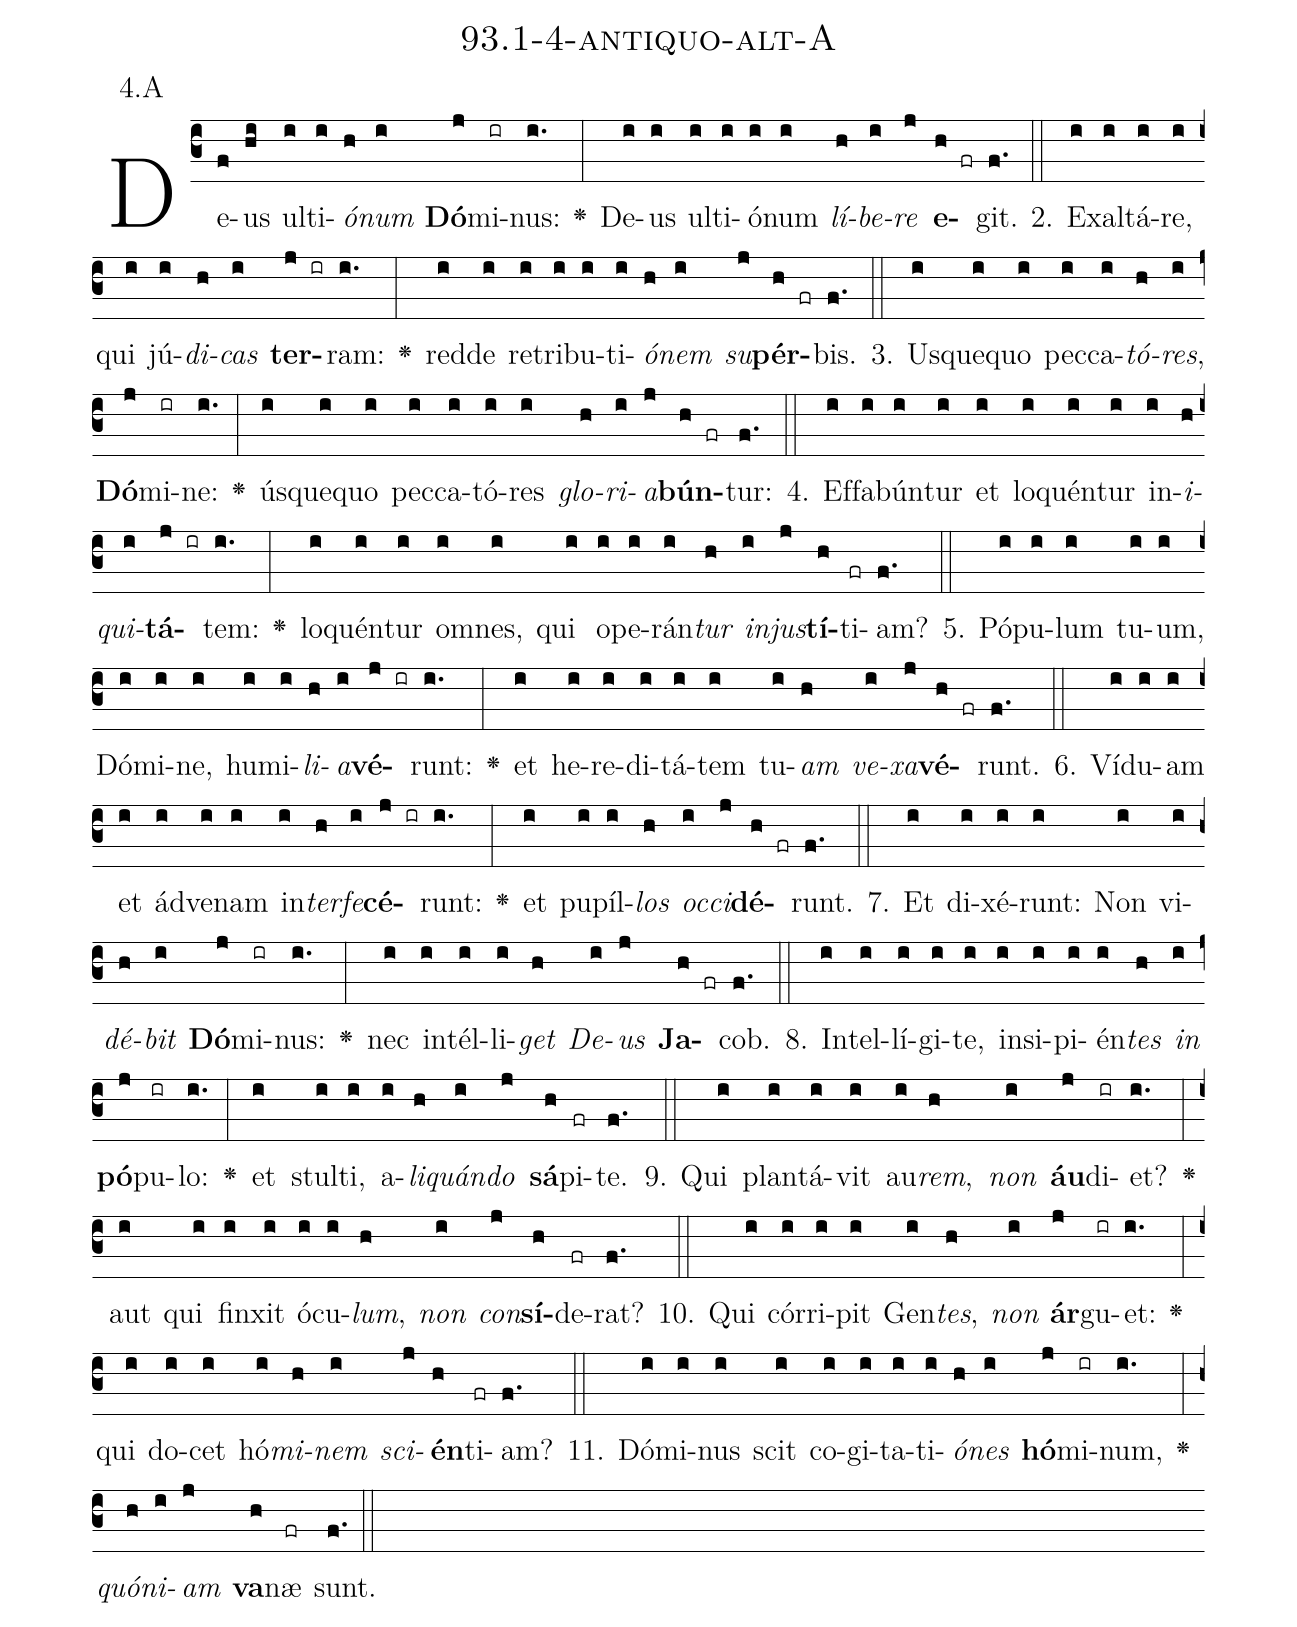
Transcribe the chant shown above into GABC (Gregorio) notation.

name: 93.1-4-antiquo-alt-A;
annotation: 4.A;
%%
(c3)De(f)us(hi) ul(i)ti(i)<i>ó</i>(h)<i>num</i>(i) <b>Dó</b>(j)mi(ir)nus:(i.) <v>\greheightstar</v>(:) De(i)us(i) ul(i)ti(i)ó(i)num(i) <i>lí</i>(h)<i>be</i>(i)<i>re</i>(j) <b>e</b>(h fr)git.(f.) (::)
2. Ex(i)al(i)tá(i)re,(i) qui(i) jú(i)<i>di</i>(h)<i>cas</i>(i) <b>ter</b>(j ir)ram:(i.) <v>\greheightstar</v>(:) red(i)de(i) re(i)tri(i)bu(i)ti(i)<i>ó</i>(h)<i>nem</i>(i) <i>su</i>(j)<b>pér</b>(h fr)bis.(f.) (::)
3. Us(i)que(i)quo(i) pec(i)ca(i)<i>tó</i>(h)<i>res</i>,(i) <b>Dó</b>(j)mi(ir)ne:(i.) <v>\greheightstar</v>(:) ús(i)que(i)quo(i) pec(i)ca(i)tó(i)res(i) <i>glo</i>(h)<i>ri</i>(i)<i>a</i>(j)<b>bún</b>(h fr)tur:(f.) (::)
4. Ef(i)fa(i)bún(i)tur(i) et(i) lo(i)quén(i)tur(i) in(i)<i>i</i>(h)<i>qui</i>(i)<b>tá</b>(j ir)tem:(i.) <v>\greheightstar</v>(:) lo(i)quén(i)tur(i) om(i)nes,(i) qui(i) o(i)pe(i)rán(i)<i>tur</i>(h) <i>in</i>(i)<i>jus</i>(j)<b>tí</b>(h)ti(fr)am?(f.) (::)
5. Pó(i)pu(i)lum(i) tu(i)um,(i) Dó(i)mi(i)ne,(i) hu(i)mi(i)<i>li</i>(h)<i>a</i>(i)<b>vé</b>(j ir)runt:(i.) <v>\greheightstar</v>(:) et(i) he(i)re(i)di(i)tá(i)tem(i) tu(i)<i>am</i>(h) <i>ve</i>(i)<i>xa</i>(j)<b>vé</b>(h fr)runt.(f.) (::)
6. Ví(i)du(i)am(i) et(i) ád(i)ve(i)nam(i) in(i)<i>ter</i>(h)<i>fe</i>(i)<b>cé</b>(j ir)runt:(i.) <v>\greheightstar</v>(:) et(i) pu(i)píl(i)<i>los</i>(h) <i>oc</i>(i)<i>ci</i>(j)<b>dé</b>(h fr)runt.(f.) (::)
7. Et(i) di(i)xé(i)runt:(i) Non(i) vi(i)<i>dé</i>(h)<i>bit</i>(i) <b>Dó</b>(j)mi(ir)nus:(i.) <v>\greheightstar</v>(:) nec(i) in(i)tél(i)li(i)<i>get</i>(h) <i>De</i>(i)<i>us</i>(j) <b>Ja</b>(h fr)cob.(f.) (::)
8. In(i)tel(i)lí(i)gi(i)te,(i) in(i)si(i)pi(i)én(i)<i>tes</i>(h) <i>in</i>(i) <b>pó</b>(j)pu(ir)lo:(i.) <v>\greheightstar</v>(:) et(i) stul(i)ti,(i) a(i)<i>li</i>(h)<i>quán</i>(i)<i>do</i>(j) <b>sá</b>(h)pi(fr)te.(f.) (::)
9. Qui(i) plan(i)tá(i)vit(i) au(i)<i>rem</i>,(h) <i>non</i>(i) <b>áu</b>(j)di(ir)et?(i.) <v>\greheightstar</v>(:) aut(i) qui(i) fin(i)xit(i) ó(i)cu(i)<i>lum</i>,(h) <i>non</i>(i) <i>con</i>(j)<b>sí</b>(h)de(fr)rat?(f.) (::)
10. Qui(i) cór(i)ri(i)pit(i) Gen(i)<i>tes</i>,(h) <i>non</i>(i) <b>ár</b>(j)gu(ir)et:(i.) <v>\greheightstar</v>(:) qui(i) do(i)cet(i) hó(i)<i>mi</i>(h)<i>nem</i>(i) <i>sci</i>(j)<b>én</b>(h)ti(fr)am?(f.) (::)
11. Dó(i)mi(i)nus(i) scit(i) co(i)gi(i)ta(i)ti(i)<i>ó</i>(h)<i>nes</i>(i) <b>hó</b>(j)mi(ir)num,(i.) <v>\greheightstar</v>(:) <i>quón</i>(h)<i>i</i>(i)<i>am</i>(j) <b>va</b>(h)næ(fr) sunt.(f.) (::)
